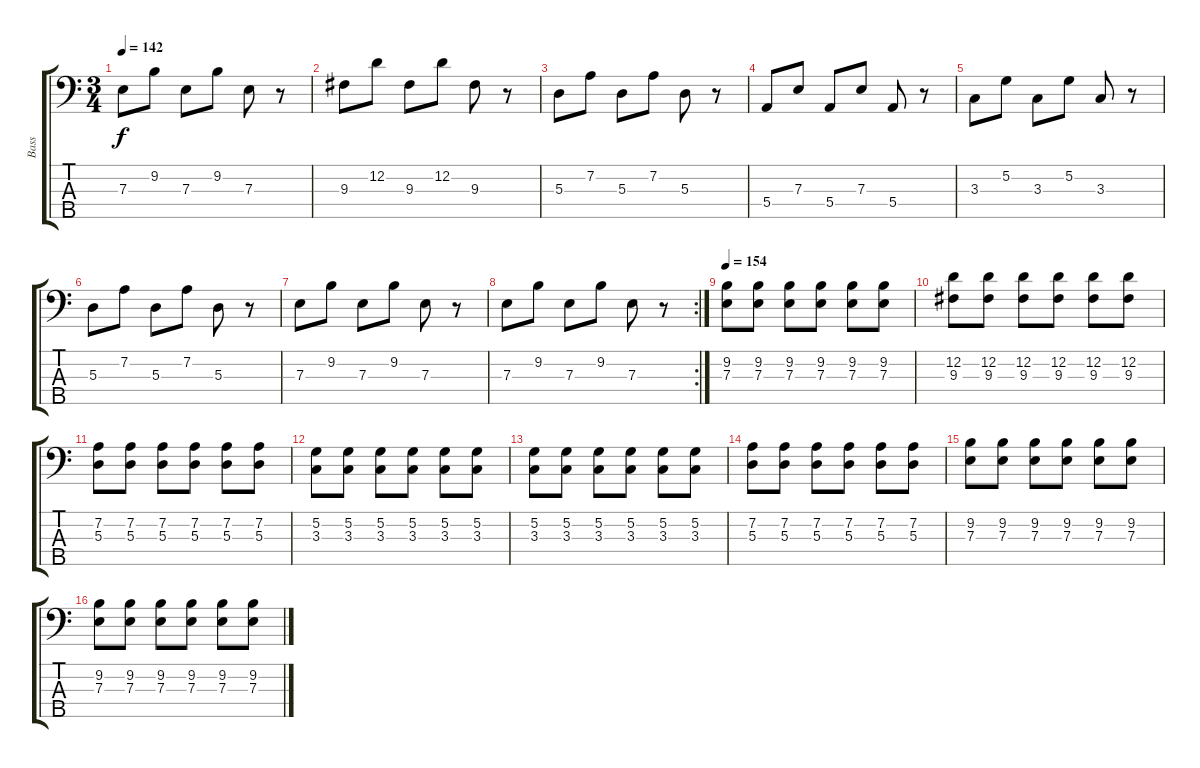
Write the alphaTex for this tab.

\track ("Bass" "Bass") {instrument electricbassfinger}
\staff {score tabs}
\tuning (G2 D2 A1 E1 B0) {hide}
\ts (3 4)
\tempo 142
\clef f4
\ks c
7.3.8{dy f} 9.2.8 7.3.8 9.2.8 7.3.8 r.8 |
9.3.8 12.2.8 9.3.8 12.2.8 9.3.8 r.8 |
5.3.8 7.2.8 5.3.8 7.2.8 5.3.8 r.8 |
5.4.8 7.3.8 5.4.8 7.3.8 5.4.8 r.8 |
3.3.8 5.2.8 3.3.8 5.2.8 3.3.8 r.8 |
5.3.8 7.2.8 5.3.8 7.2.8 5.3.8 r.8 |
7.3.8 9.2.8 7.3.8 9.2.8 7.3.8 r.8 |
\rc 2
7.3.8 9.2.8 7.3.8 9.2.8 7.3.8 r.8 |
\tempo 154
(9.2 7.3).8 (9.2 7.3).8 (9.2 7.3).8 (9.2 7.3).8 (9.2 7.3).8 (9.2 7.3).8 |
(12.2 9.3).8 (12.2 9.3).8 (12.2 9.3).8 (12.2 9.3).8 (12.2 9.3).8 (12.2 9.3).8 |
(7.2 5.3).8 (7.2 5.3).8 (7.2 5.3).8 (7.2 5.3).8 (7.2 5.3).8 (7.2 5.3).8 |
(5.2 3.3).8 (5.2 3.3).8 (5.2 3.3).8 (5.2 3.3).8 (5.2 3.3).8 (5.2 3.3).8 |
(5.2 3.3).8 (5.2 3.3).8 (5.2 3.3).8 (5.2 3.3).8 (5.2 3.3).8 (5.2 3.3).8 |
(7.2 5.3).8 (7.2 5.3).8 (7.2 5.3).8 (7.2 5.3).8 (7.2 5.3).8 (7.2 5.3).8 |
(9.2 7.3).8 (9.2 7.3).8 (9.2 7.3).8 (9.2 7.3).8 (9.2 7.3).8 (9.2 7.3).8 |
(9.2 7.3).8 (9.2 7.3).8 (9.2 7.3).8 (9.2 7.3).8 (9.2 7.3).8 (9.2 7.3).8
